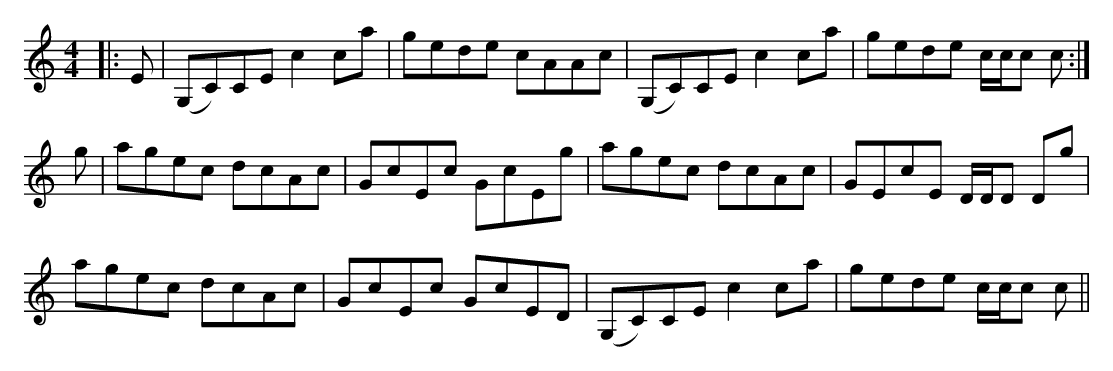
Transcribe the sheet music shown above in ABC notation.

X:1
M:4/4
K:C
|:E|(G,C)CE c2ca|gede cAAc|(G,C)CE c2ca|gede c/c/c c:|
g|agec dcAc|GcEc GcEg|agec dcAc|GEcE D/D/D Dg|
agec dcAc|GcEc GcED|(G,C)CE c2ca|gede c/c/c c||
